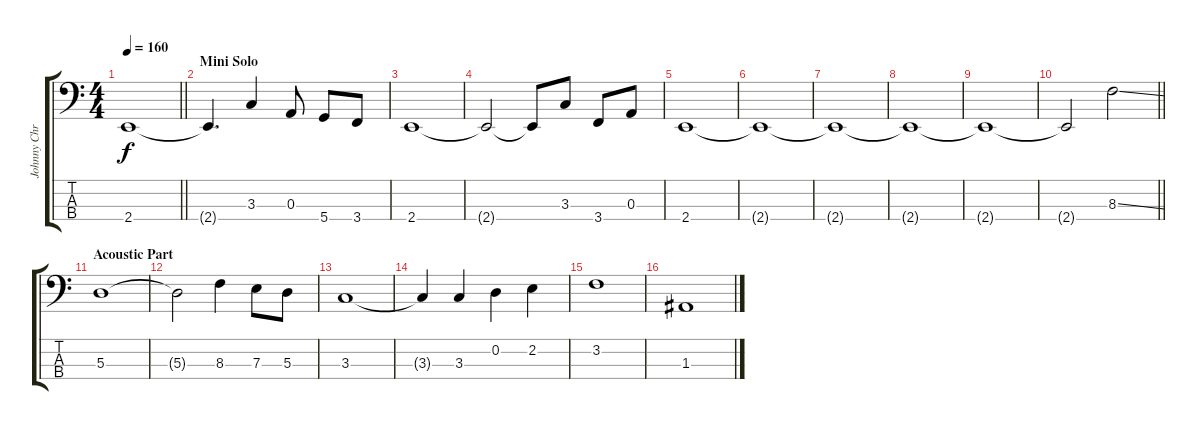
\track ("Johnny Christ" "Johnny Chr") {instrument electricbasspick}
\staff {score tabs}
\tuning (G2 D2 A1 D1) {hide}
\ts (4 4)
\tempo 160
\clef f4
\barLineRight lightlight
\ks c
2.4{t}.1{dy f} |
\section ("" "Mini Solo")
2.4{t}.4{d} 3.3.4 0.3.8 5.4.8 3.4.8 |
2.4.1 |
2.4{t}.2 2.4{t}.8 3.3.8 3.4.8 0.3.8 |
2.4.1 |
2.4{t}.1 |
2.4{t}.1 |
2.4{t}.1 |
2.4{t}.1 |
\barLineRight lightlight
2.4{t}.2 8.3{ss}.2 |
\section ("" "Acoustic Part")
5.3.1 |
5.3{t}.2 8.3.4 7.3.8 5.3.8 |
3.3.1 |
3.3{t}.4 3.3.4 0.2.4 2.2.4 |
3.2.1 |
1.3.1
